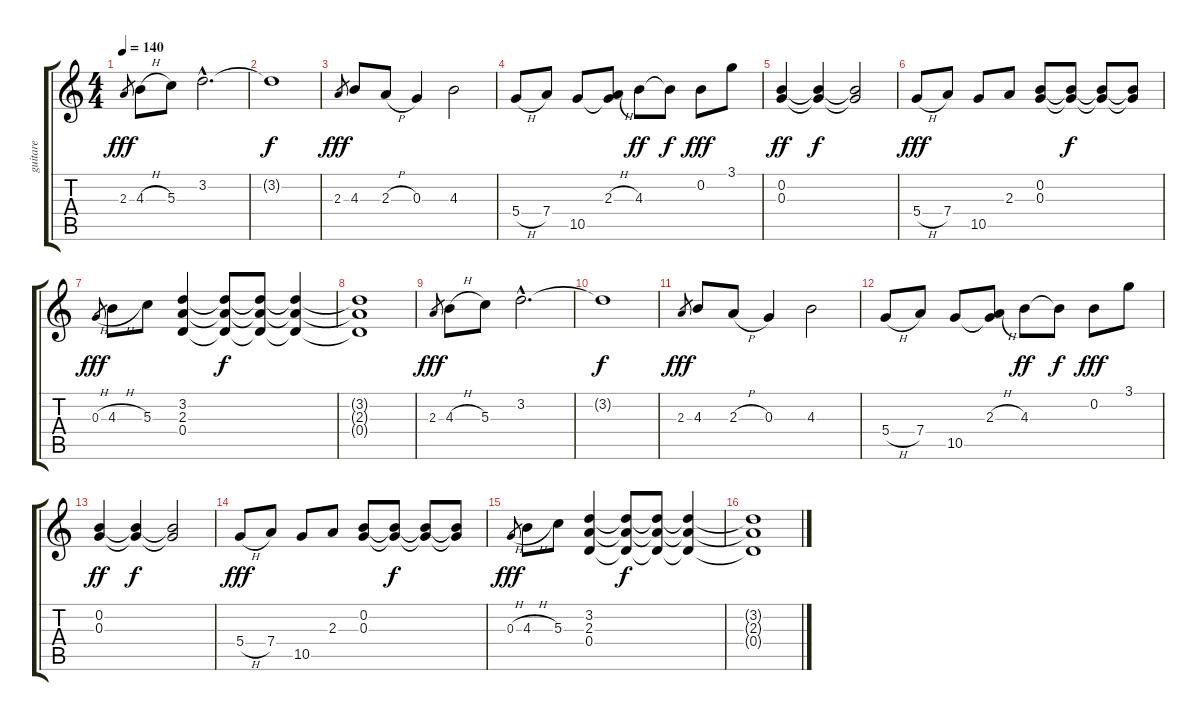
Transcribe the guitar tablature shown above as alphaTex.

\track ("guitare" "guitare") {instrument overdrivenguitar}
\staff {score tabs}
\tuning (E4 B3 G3 D3 A2 E2) {hide}
\ts (4 4)
\tempo 140
\clef g2
\ks c
2.3.8{gr dy fff} 4.3{h}.8{volume 13} 5.3.8 3.2{hac}.2{d volume 13} |
3.2{t}.1{dy f} |
2.3.8{gr dy fff} 4.3.8 2.3{h}.8 0.3.4 4.3.2 |
5.4{h}.8 7.4.8 10.5.8 (2.3{h} 10.5{t}).8{volume 11} 4.3.8{dy ff volume 13} 4.3{t}.8{dy f} 0.2.8{dy fff} 3.1.8{volume 12} |
(0.2 0.3).4{dy ff volume 11} (0.2{t} 0.3{t}).4{dy f volume 10} (0.2{t} 0.3{t}).2{volume 8} |
5.4{h}.8{dy fff volume 13} 7.4.8 10.5.8 2.3.8{volume 10} (0.2 0.3).8{volume 10} (0.2{t} 0.3{t}).8{dy f volume 9} (0.2{t} 0.3{t}).8{volume 8} (0.2{t} 0.3{t}).8{volume 6} |
0.3{h}.8{gr dy fff} 4.3{h}.8{volume 13} 5.3.8{volume 13} (3.2 2.3 0.4).4{volume 7} (3.2{t} 2.3{t} 0.4{t}).8{dy f volume 7} (3.2{t} 2.3{t} 0.4{t}).8{volume 6} (3.2{t} 2.3{t} 0.4{t}).4{volume 5} |
(3.2{t} 2.3{t} 0.4{t}).1{volume 5} |
2.3.8{gr dy fff} 4.3{h}.8{volume 13} 5.3.8 3.2{hac}.2{d volume 13} |
3.2{t}.1{dy f} |
2.3.8{gr dy fff} 4.3.8 2.3{h}.8 0.3.4 4.3.2 |
5.4{h}.8 7.4.8 10.5.8 (2.3{h} 10.5{t}).8{volume 11} 4.3.8{dy ff volume 13} 4.3{t}.8{dy f} 0.2.8{dy fff} 3.1.8{volume 12} |
(0.2 0.3).4{dy ff volume 11} (0.2{t} 0.3{t}).4{dy f volume 10} (0.2{t} 0.3{t}).2{volume 8} |
5.4{h}.8{dy fff volume 13} 7.4.8 10.5.8 2.3.8{volume 10} (0.2 0.3).8{volume 10} (0.2{t} 0.3{t}).8{dy f volume 9} (0.2{t} 0.3{t}).8{volume 8} (0.2{t} 0.3{t}).8{volume 6} |
0.3{h}.8{gr dy fff} 4.3{h}.8{volume 13} 5.3.8{volume 13} (3.2 2.3 0.4).4{volume 7} (3.2{t} 2.3{t} 0.4{t}).8{dy f volume 7} (3.2{t} 2.3{t} 0.4{t}).8{volume 6} (3.2{t} 2.3{t} 0.4{t}).4{volume 5} |
(3.2{t} 2.3{t} 0.4{t}).1{volume 5}
